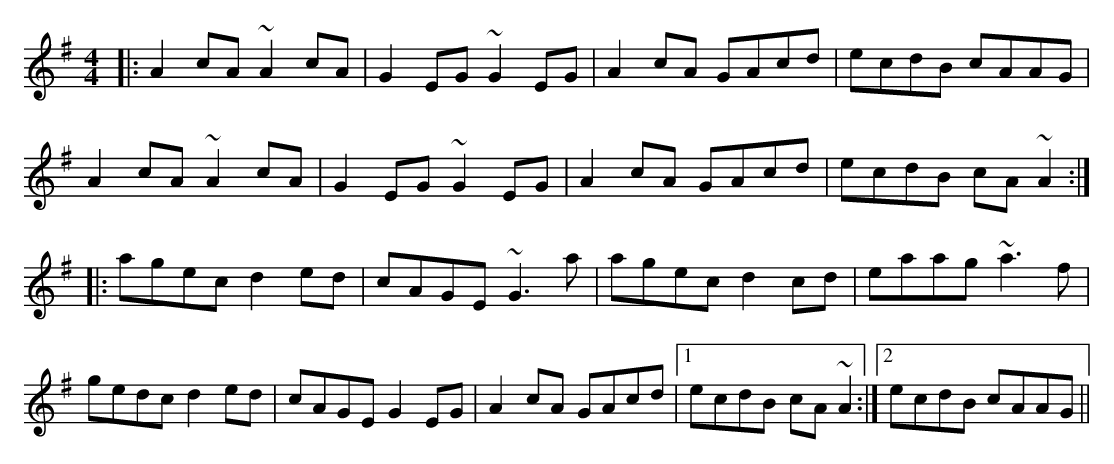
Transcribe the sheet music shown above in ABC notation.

X:1
M:4/4
K:Ador
|:A2cA ~A2cA|G2EG ~G2EG|A2cA GAcd|ecdB cAAG|
A2cA ~A2cA|G2EG ~G2EG|A2cA GAcd|ecdB cA~A2:|
|:agec d2ed|cAGE ~G3a|agec d2cd|eaag ~a3f|
gedc d2ed|cAGE G2EG|A2cA GAcd|1 ecdB cA~A2:|2 ecdB cAAG||
